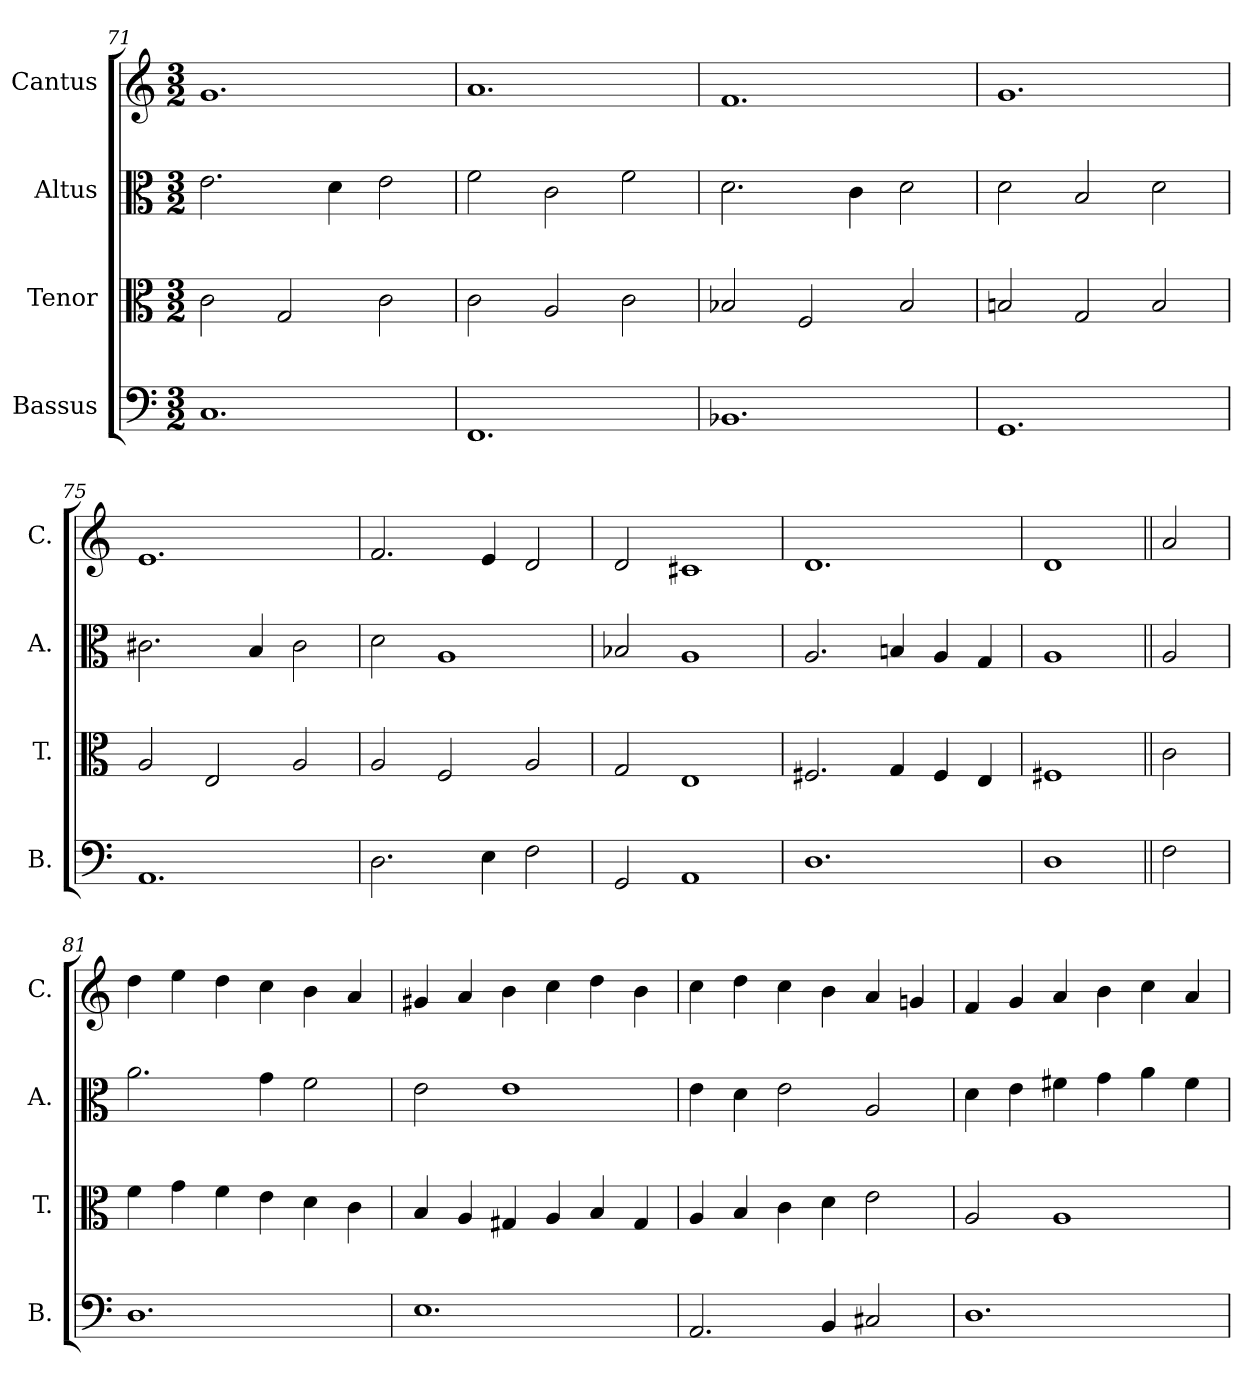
**kern	**kern	**kern	**kern
*part4	*part3	*part2	*part1
*staff4	*staff3	*staff2	*staff1
*I"Bassus	*I"Tenor	*I"Altus	*I"Cantus
*I'B.	*I'T.	*I'A.	*I'C.
*clefF4	*clefC3	*clefC3	*clefG2
*k[]	*k[]	*k[]	*k[]
*M3/2	*M3/2	*M3/2	*M3/2
=71	=71	=71	=71
1.C	2c\	2.e\	1.g
.	2G/	.	.
.	.	4d\	.
.	2c\	2e\	.
=72	=72	=72	=72
1.FF	2c\	2f\	1.a
.	2A/	2c\	.
.	2c\	2f\	.
=73	=73	=73	=73
1.BB-X	2B-X/	2.d\	1.f
.	2F/	.	.
.	.	4c\	.
.	2B-/	2d\	.
!!LO:LB:g=z
=74	=74	=74	=74
1.GG	2Bn/	2d\	1.g
.	2G/	2B/	.
.	2B/	2d\	.
=75	=75	=75	=75
1.AA	2A/	2.c#X\	1.e
.	2E/	.	.
.	.	4B/	.
.	2A/	2c#\	.
=76	=76	=76	=76
2.D\	2A/	2d\	2.f/
.	2F/	1A	.
4E\	.	.	4e/
2F\	2A/	.	2d/
=77	=77	=77	=77
2GG/	2G/	2B-X/	2d/
1AA	1E	1A	1c#X
=78	=78	=78	=78
1.D	2.F#X/	2.A/	1.d
.	4G/	4Bn/	.
.	4F#/	4A/	.
.	4E/	4G/	.
=79	=79	=79	=79
1D	1F#X	1A	1d
=80||	=80||	=80||	=80||
2F\	2c\	2A/	2a/
=81	=81	=81	=81
1.D	4f\	2.a\	4dd\
.	4g\	.	4ee\
.	4f\	.	4dd\
.	4e\	4g\	4cc\
.	4d\	2f\	4b\
.	4c\	.	4a/
=82	=82	=82	=82
1.E	4B/	2e\	4g#X/
.	4A/	.	4a/
.	4G#X/	1e	4b\
.	4A/	.	4cc\
.	4B/	.	4dd\
.	4G#/	.	4b\
=83	=83	=83	=83
2.AA/	4A/	4e\	4cc\
.	4B/	4d\	4dd\
.	4c\	2e\	4cc\
4BB/	4d\	.	4b\
2C#X/	2e\	2A/	4a/
.	.	.	4gn/
!!LO:LB:g=z
=84	=84	=84	=84
1.D	2A/	4d\	4f/
.	.	4e\	4g/
.	1A	4f#X\	4a/
.	.	4g\	4b\
.	.	4a\	4cc\
.	.	4f#\	4a/
=	=	=	=
*-	*-	*-	*-
